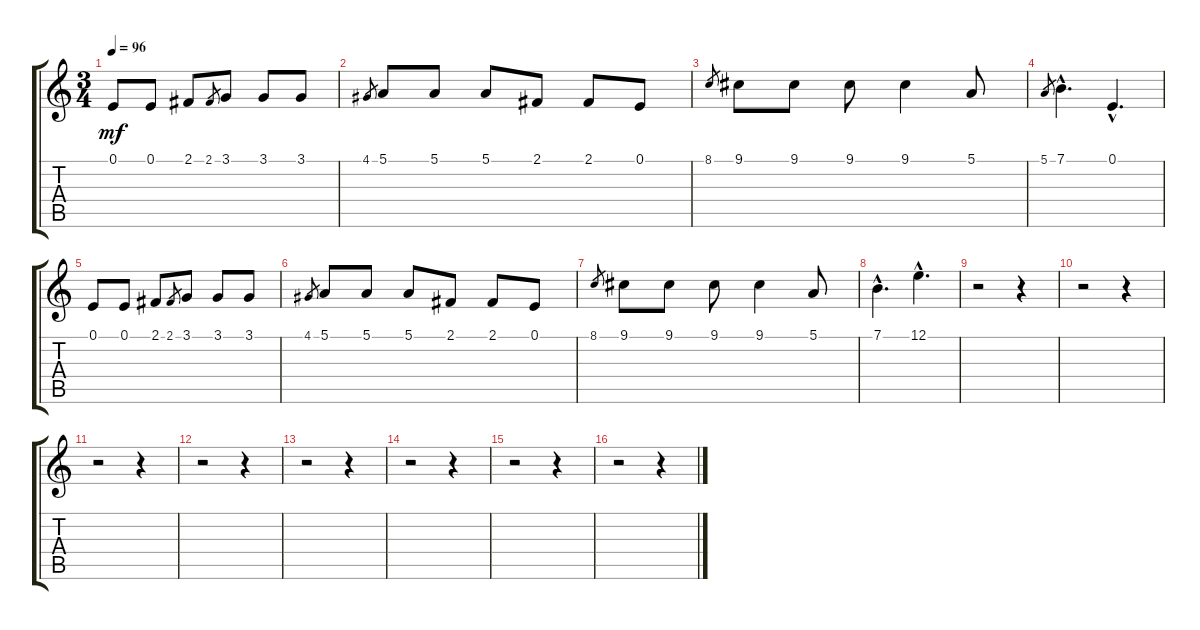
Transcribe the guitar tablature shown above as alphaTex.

\track "" {instrument bagpipe}
\staff {score tabs}
\tuning (E4 B3 G3 D3 A2 E2) {hide}
\ts (3 4)
\tempo 96
\clef g2
\ks c
0.1.8{dy mf} 0.1.8 2.1.8 2.1.8{gr} 3.1.8 3.1.8 3.1.8 |
4.1.8{gr} 5.1.8 5.1.8 5.1.8 2.1.8 2.1.8 0.1.8 |
8.1.8{gr} 9.1.8 9.1.8 9.1.8 9.1.4 5.1.8 |
5.1.8{gr} 7.1{hac}.4{d} 0.1{hac}.4{d} |
0.1.8 0.1.8 2.1.8 2.1.8{gr} 3.1.8 3.1.8 3.1.8 |
4.1.8{gr} 5.1.8 5.1.8 5.1.8 2.1.8 2.1.8 0.1.8 |
8.1.8{gr} 9.1.8 9.1.8 9.1.8 9.1.4 5.1.8 |
7.1{hac}.4{d} 12.1{hac}.4{d} |
r.2 r.4 |
r.2 r.4 |
r.2 r.4 |
r.2 r.4 |
r.2 r.4 |
r.2 r.4 |
r.2 r.4 |
r.2 r.4
